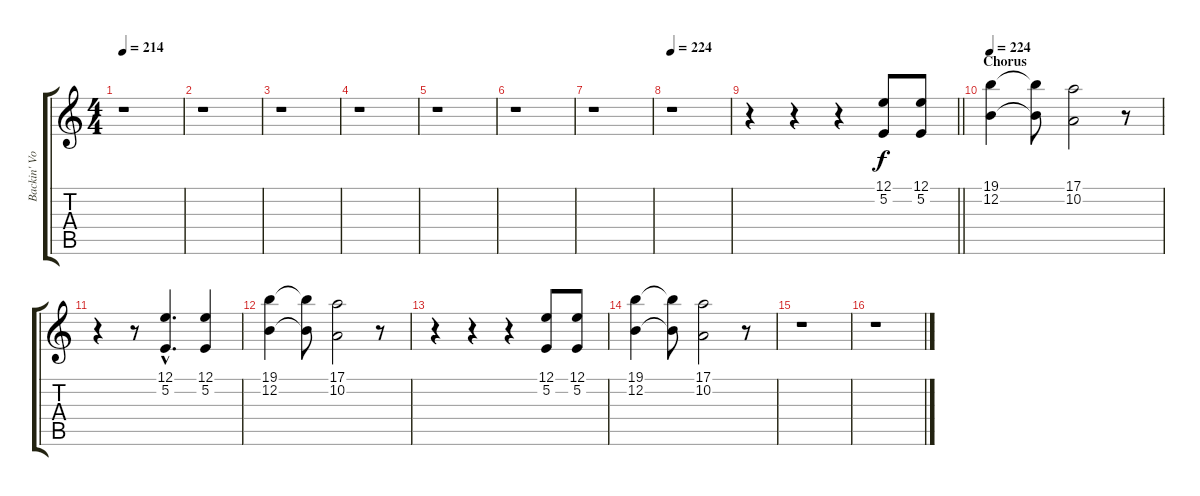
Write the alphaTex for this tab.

\track ("Backin' Vocals" "Backin' Vo") {instrument flute}
\staff {score tabs}
\tuning (E4 B3 G3 D3 A2 E2) {hide}
\ts (4 4)
\tempo 214
\clef g2
\ks c
r.1{dy f} |
r.1 |
r.1 |
r.1 |
r.1 |
r.1 |
r.1 |
\tempo 224
r.1 |
\barLineRight lightlight
r.4 r.4 r.4 (12.1 5.2).8 (12.1 5.2).8 |
\section ("" "Chorus")
\tempo 224
(19.1 12.2).4 (19.1{t} 12.2{t}).8 (17.1 10.2).2 r.8 |
r.4 r.8 (12.1{hac} 5.2{hac}).4{d} (12.1 5.2).4 |
(19.1 12.2).4 (19.1{t} 12.2{t}).8 (17.1 10.2).2 r.8 |
r.4 r.4 r.4 (12.1 5.2).8 (12.1 5.2).8 |
(19.1 12.2).4 (19.1{t} 12.2{t}).8 (17.1 10.2).2 r.8 |
r.1 |
r.1
